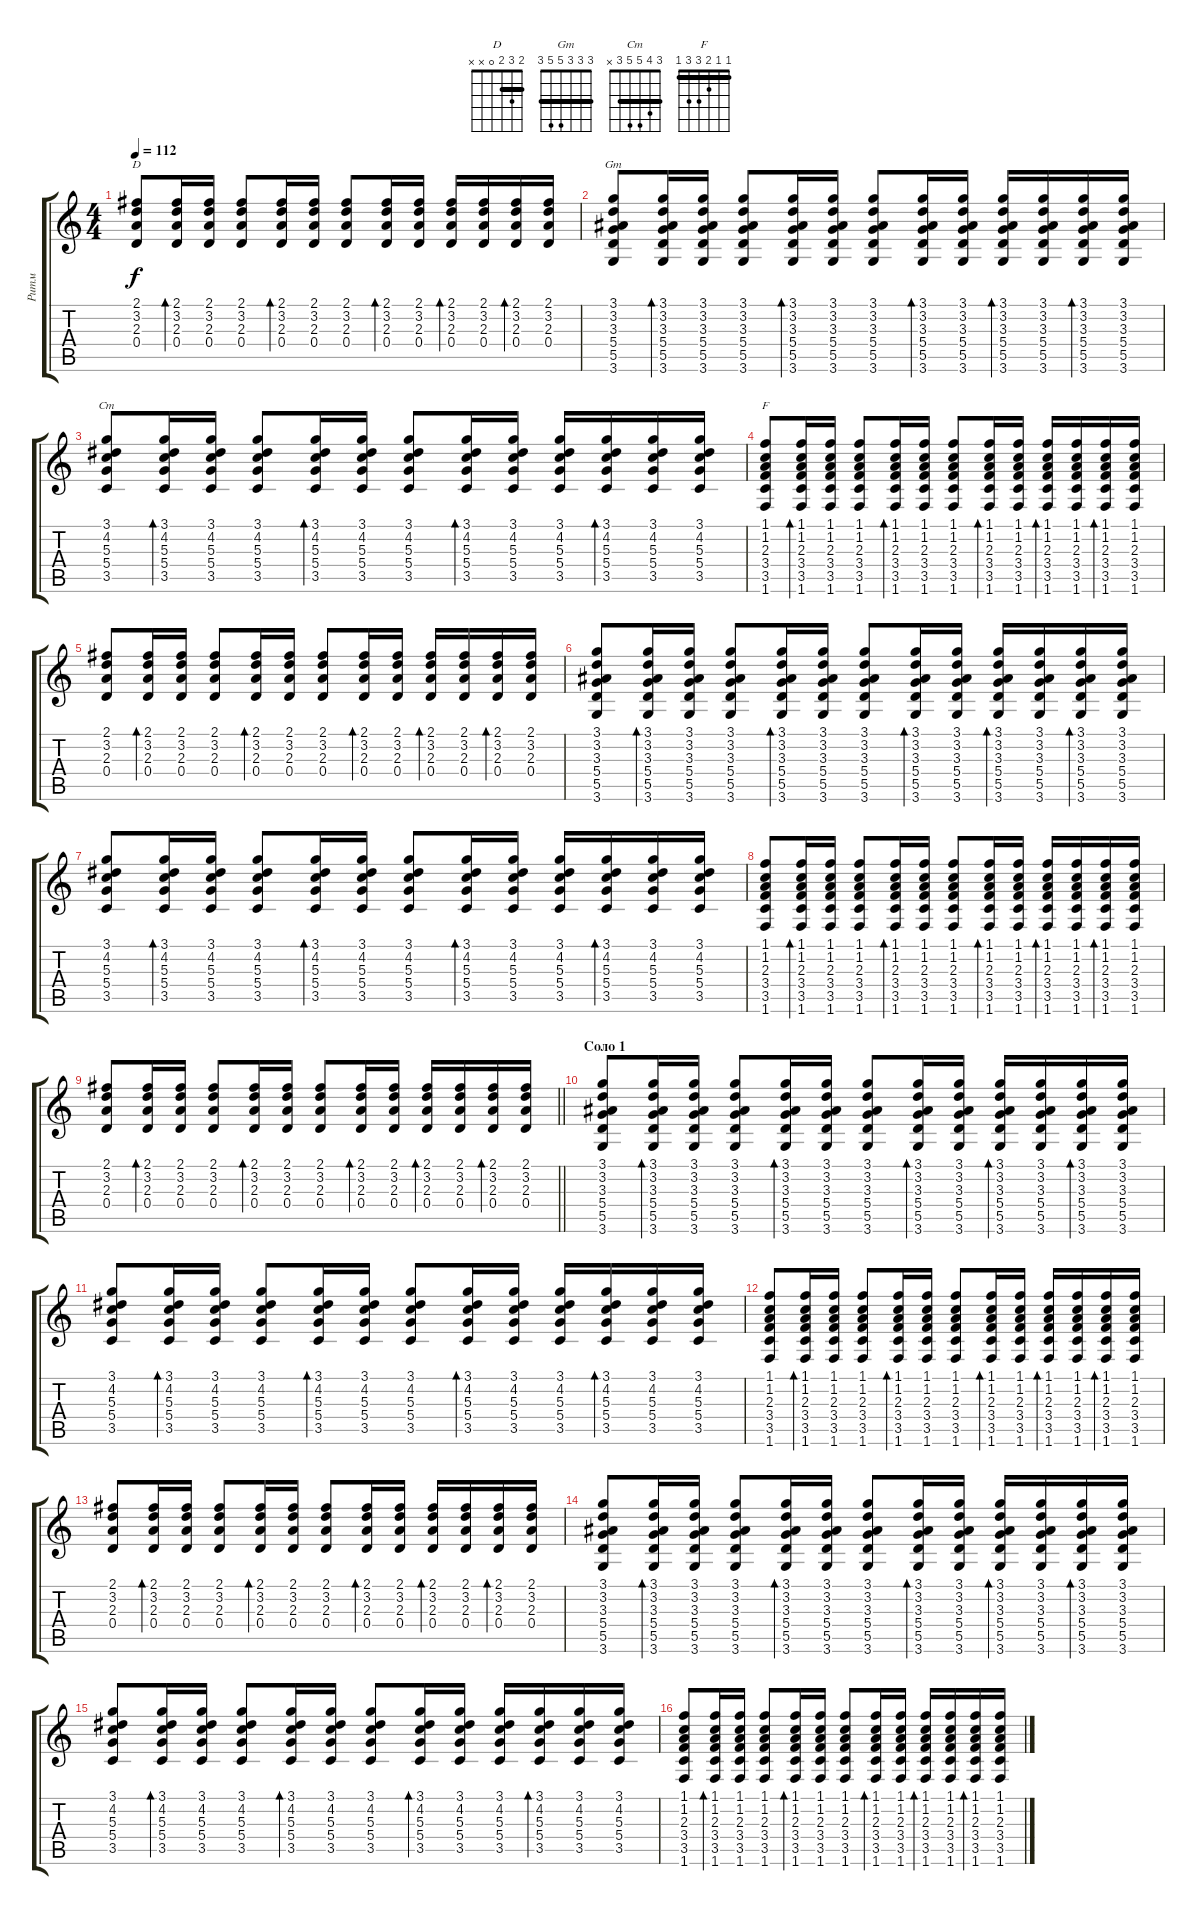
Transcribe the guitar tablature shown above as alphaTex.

\track ("Ритм" "Ритм") {instrument electricguitarjazz}
\staff {score tabs}
\tuning (E4 B3 G3 D3 A2 E2) {hide}
\chord ("D" 2 3 2 0 x x) {barre 2}
\chord ("Gm" 3 3 3 5 5 3) {barre 3}
\chord ("Cm" 3 4 5 5 3 x) {barre 3}
\chord ("F" 1 1 2 3 3 1) {barre 1}
\ts (4 4)
\tempo 112
\clef g2
\ks c
(2.1 3.2 2.3 0.4).8{ch "D" dy f} (2.1 3.2 2.3 0.4).16{bd 30} (2.1 3.2 2.3 0.4).16 (2.1 3.2 2.3 0.4).8 (2.1 3.2 2.3 0.4).16{bd 30} (2.1 3.2 2.3 0.4).16 (2.1 3.2 2.3 0.4).8 (2.1 3.2 2.3 0.4).16{bd 30} (2.1 3.2 2.3 0.4).16 (2.1 3.2 2.3 0.4).16{bd 30} (2.1 3.2 2.3 0.4).16 (2.1 3.2 2.3 0.4).16{bd 30} (2.1 3.2 2.3 0.4).16 |
(3.1 3.2 3.3 5.4 5.5 3.6).8{ch "Gm"} (3.1 3.2 3.3 5.4 5.5 3.6).16{bd 30} (3.1 3.2 3.3 5.4 5.5 3.6).16 (3.1 3.2 3.3 5.4 5.5 3.6).8 (3.1 3.2 3.3 5.4 5.5 3.6).16{bd 30} (3.1 3.2 3.3 5.4 5.5 3.6).16 (3.1 3.2 3.3 5.4 5.5 3.6).8 (3.1 3.2 3.3 5.4 5.5 3.6).16{bd 30} (3.1 3.2 3.3 5.4 5.5 3.6).16 (3.1 3.2 3.3 5.4 5.5 3.6).16{bd 30} (3.1 3.2 3.3 5.4 5.5 3.6).16 (3.1 3.2 3.3 5.4 5.5 3.6).16{bd 30} (3.1 3.2 3.3 5.4 5.5 3.6).16 |
(3.1 4.2 5.3 5.4 3.5).8{ch "Cm"} (3.1 4.2 5.3 5.4 3.5).16{bd 30} (3.1 4.2 5.3 5.4 3.5).16 (3.1 4.2 5.3 5.4 3.5).8 (3.1 4.2 5.3 5.4 3.5).16{bd 30} (3.1 4.2 5.3 5.4 3.5).16 (3.1 4.2 5.3 5.4 3.5).8 (3.1 4.2 5.3 5.4 3.5).16{bd 30} (3.1 4.2 5.3 5.4 3.5).16 (3.1 4.2 5.3 5.4 3.5).16 (3.1 4.2 5.3 5.4 3.5).16{bd 30} (3.1 4.2 5.3 5.4 3.5).16 (3.1 4.2 5.3 5.4 3.5).16 |
(1.1 1.2 2.3 3.4 3.5 1.6).8{ch "F"} (1.1 1.2 2.3 3.4 3.5 1.6).16{bd 30} (1.1 1.2 2.3 3.4 3.5 1.6).16 (1.1 1.2 2.3 3.4 3.5 1.6).8 (1.1 1.2 2.3 3.4 3.5 1.6).16{bd 30} (1.1 1.2 2.3 3.4 3.5 1.6).16 (1.1 1.2 2.3 3.4 3.5 1.6).8 (1.1 1.2 2.3 3.4 3.5 1.6).16{bd 30} (1.1 1.2 2.3 3.4 3.5 1.6).16 (1.1 1.2 2.3 3.4 3.5 1.6).16{bd 30} (1.1 1.2 2.3 3.4 3.5 1.6).16 (1.1 1.2 2.3 3.4 3.5 1.6).16{bd 30} (1.1 1.2 2.3 3.4 3.5 1.6).16 |
(2.1 3.2 2.3 0.4).8 (2.1 3.2 2.3 0.4).16{bd 30} (2.1 3.2 2.3 0.4).16 (2.1 3.2 2.3 0.4).8 (2.1 3.2 2.3 0.4).16{bd 30} (2.1 3.2 2.3 0.4).16 (2.1 3.2 2.3 0.4).8 (2.1 3.2 2.3 0.4).16{bd 30} (2.1 3.2 2.3 0.4).16 (2.1 3.2 2.3 0.4).16{bd 30} (2.1 3.2 2.3 0.4).16 (2.1 3.2 2.3 0.4).16{bd 30} (2.1 3.2 2.3 0.4).16 |
(3.1 3.2 3.3 5.4 5.5 3.6).8 (3.1 3.2 3.3 5.4 5.5 3.6).16{bd 30} (3.1 3.2 3.3 5.4 5.5 3.6).16 (3.1 3.2 3.3 5.4 5.5 3.6).8 (3.1 3.2 3.3 5.4 5.5 3.6).16{bd 30} (3.1 3.2 3.3 5.4 5.5 3.6).16 (3.1 3.2 3.3 5.4 5.5 3.6).8 (3.1 3.2 3.3 5.4 5.5 3.6).16{bd 30} (3.1 3.2 3.3 5.4 5.5 3.6).16 (3.1 3.2 3.3 5.4 5.5 3.6).16{bd 30} (3.1 3.2 3.3 5.4 5.5 3.6).16 (3.1 3.2 3.3 5.4 5.5 3.6).16{bd 30} (3.1 3.2 3.3 5.4 5.5 3.6).16 |
(3.1 4.2 5.3 5.4 3.5).8 (3.1 4.2 5.3 5.4 3.5).16{bd 30} (3.1 4.2 5.3 5.4 3.5).16 (3.1 4.2 5.3 5.4 3.5).8 (3.1 4.2 5.3 5.4 3.5).16{bd 30} (3.1 4.2 5.3 5.4 3.5).16 (3.1 4.2 5.3 5.4 3.5).8 (3.1 4.2 5.3 5.4 3.5).16{bd 30} (3.1 4.2 5.3 5.4 3.5).16 (3.1 4.2 5.3 5.4 3.5).16 (3.1 4.2 5.3 5.4 3.5).16{bd 30} (3.1 4.2 5.3 5.4 3.5).16 (3.1 4.2 5.3 5.4 3.5).16 |
(1.1 1.2 2.3 3.4 3.5 1.6).8 (1.1 1.2 2.3 3.4 3.5 1.6).16{bd 30} (1.1 1.2 2.3 3.4 3.5 1.6).16 (1.1 1.2 2.3 3.4 3.5 1.6).8 (1.1 1.2 2.3 3.4 3.5 1.6).16{bd 30} (1.1 1.2 2.3 3.4 3.5 1.6).16 (1.1 1.2 2.3 3.4 3.5 1.6).8 (1.1 1.2 2.3 3.4 3.5 1.6).16{bd 30} (1.1 1.2 2.3 3.4 3.5 1.6).16 (1.1 1.2 2.3 3.4 3.5 1.6).16{bd 30} (1.1 1.2 2.3 3.4 3.5 1.6).16 (1.1 1.2 2.3 3.4 3.5 1.6).16{bd 30} (1.1 1.2 2.3 3.4 3.5 1.6).16 |
\barLineRight lightlight
(2.1 3.2 2.3 0.4).8 (2.1 3.2 2.3 0.4).16{bd 30} (2.1 3.2 2.3 0.4).16 (2.1 3.2 2.3 0.4).8 (2.1 3.2 2.3 0.4).16{bd 30} (2.1 3.2 2.3 0.4).16 (2.1 3.2 2.3 0.4).8 (2.1 3.2 2.3 0.4).16{bd 30} (2.1 3.2 2.3 0.4).16 (2.1 3.2 2.3 0.4).16{bd 30} (2.1 3.2 2.3 0.4).16 (2.1 3.2 2.3 0.4).16{bd 30} (2.1 3.2 2.3 0.4).16 |
\section ("" "Соло 1")
(3.1 3.2 3.3 5.4 5.5 3.6).8 (3.1 3.2 3.3 5.4 5.5 3.6).16{bd 30} (3.1 3.2 3.3 5.4 5.5 3.6).16 (3.1 3.2 3.3 5.4 5.5 3.6).8 (3.1 3.2 3.3 5.4 5.5 3.6).16{bd 30} (3.1 3.2 3.3 5.4 5.5 3.6).16 (3.1 3.2 3.3 5.4 5.5 3.6).8 (3.1 3.2 3.3 5.4 5.5 3.6).16{bd 30} (3.1 3.2 3.3 5.4 5.5 3.6).16 (3.1 3.2 3.3 5.4 5.5 3.6).16{bd 30} (3.1 3.2 3.3 5.4 5.5 3.6).16 (3.1 3.2 3.3 5.4 5.5 3.6).16{bd 30} (3.1 3.2 3.3 5.4 5.5 3.6).16 |
(3.1 4.2 5.3 5.4 3.5).8 (3.1 4.2 5.3 5.4 3.5).16{bd 30} (3.1 4.2 5.3 5.4 3.5).16 (3.1 4.2 5.3 5.4 3.5).8 (3.1 4.2 5.3 5.4 3.5).16{bd 30} (3.1 4.2 5.3 5.4 3.5).16 (3.1 4.2 5.3 5.4 3.5).8 (3.1 4.2 5.3 5.4 3.5).16{bd 30} (3.1 4.2 5.3 5.4 3.5).16 (3.1 4.2 5.3 5.4 3.5).16 (3.1 4.2 5.3 5.4 3.5).16{bd 30} (3.1 4.2 5.3 5.4 3.5).16 (3.1 4.2 5.3 5.4 3.5).16 |
(1.1 1.2 2.3 3.4 3.5 1.6).8 (1.1 1.2 2.3 3.4 3.5 1.6).16{bd 30} (1.1 1.2 2.3 3.4 3.5 1.6).16 (1.1 1.2 2.3 3.4 3.5 1.6).8 (1.1 1.2 2.3 3.4 3.5 1.6).16{bd 30} (1.1 1.2 2.3 3.4 3.5 1.6).16 (1.1 1.2 2.3 3.4 3.5 1.6).8 (1.1 1.2 2.3 3.4 3.5 1.6).16{bd 30} (1.1 1.2 2.3 3.4 3.5 1.6).16 (1.1 1.2 2.3 3.4 3.5 1.6).16{bd 30} (1.1 1.2 2.3 3.4 3.5 1.6).16 (1.1 1.2 2.3 3.4 3.5 1.6).16{bd 30} (1.1 1.2 2.3 3.4 3.5 1.6).16 |
(2.1 3.2 2.3 0.4).8 (2.1 3.2 2.3 0.4).16{bd 30} (2.1 3.2 2.3 0.4).16 (2.1 3.2 2.3 0.4).8 (2.1 3.2 2.3 0.4).16{bd 30} (2.1 3.2 2.3 0.4).16 (2.1 3.2 2.3 0.4).8 (2.1 3.2 2.3 0.4).16{bd 30} (2.1 3.2 2.3 0.4).16 (2.1 3.2 2.3 0.4).16{bd 30} (2.1 3.2 2.3 0.4).16 (2.1 3.2 2.3 0.4).16{bd 30} (2.1 3.2 2.3 0.4).16 |
(3.1 3.2 3.3 5.4 5.5 3.6).8 (3.1 3.2 3.3 5.4 5.5 3.6).16{bd 30} (3.1 3.2 3.3 5.4 5.5 3.6).16 (3.1 3.2 3.3 5.4 5.5 3.6).8 (3.1 3.2 3.3 5.4 5.5 3.6).16{bd 30} (3.1 3.2 3.3 5.4 5.5 3.6).16 (3.1 3.2 3.3 5.4 5.5 3.6).8 (3.1 3.2 3.3 5.4 5.5 3.6).16{bd 30} (3.1 3.2 3.3 5.4 5.5 3.6).16 (3.1 3.2 3.3 5.4 5.5 3.6).16{bd 30} (3.1 3.2 3.3 5.4 5.5 3.6).16 (3.1 3.2 3.3 5.4 5.5 3.6).16{bd 30} (3.1 3.2 3.3 5.4 5.5 3.6).16 |
(3.1 4.2 5.3 5.4 3.5).8 (3.1 4.2 5.3 5.4 3.5).16{bd 30} (3.1 4.2 5.3 5.4 3.5).16 (3.1 4.2 5.3 5.4 3.5).8 (3.1 4.2 5.3 5.4 3.5).16{bd 30} (3.1 4.2 5.3 5.4 3.5).16 (3.1 4.2 5.3 5.4 3.5).8 (3.1 4.2 5.3 5.4 3.5).16{bd 30} (3.1 4.2 5.3 5.4 3.5).16 (3.1 4.2 5.3 5.4 3.5).16 (3.1 4.2 5.3 5.4 3.5).16{bd 30} (3.1 4.2 5.3 5.4 3.5).16 (3.1 4.2 5.3 5.4 3.5).16 |
(1.1 1.2 2.3 3.4 3.5 1.6).8 (1.1 1.2 2.3 3.4 3.5 1.6).16{bd 30} (1.1 1.2 2.3 3.4 3.5 1.6).16 (1.1 1.2 2.3 3.4 3.5 1.6).8 (1.1 1.2 2.3 3.4 3.5 1.6).16{bd 30} (1.1 1.2 2.3 3.4 3.5 1.6).16 (1.1 1.2 2.3 3.4 3.5 1.6).8 (1.1 1.2 2.3 3.4 3.5 1.6).16{bd 30} (1.1 1.2 2.3 3.4 3.5 1.6).16 (1.1 1.2 2.3 3.4 3.5 1.6).16{bd 30} (1.1 1.2 2.3 3.4 3.5 1.6).16 (1.1 1.2 2.3 3.4 3.5 1.6).16{bd 30} (1.1 1.2 2.3 3.4 3.5 1.6).16
